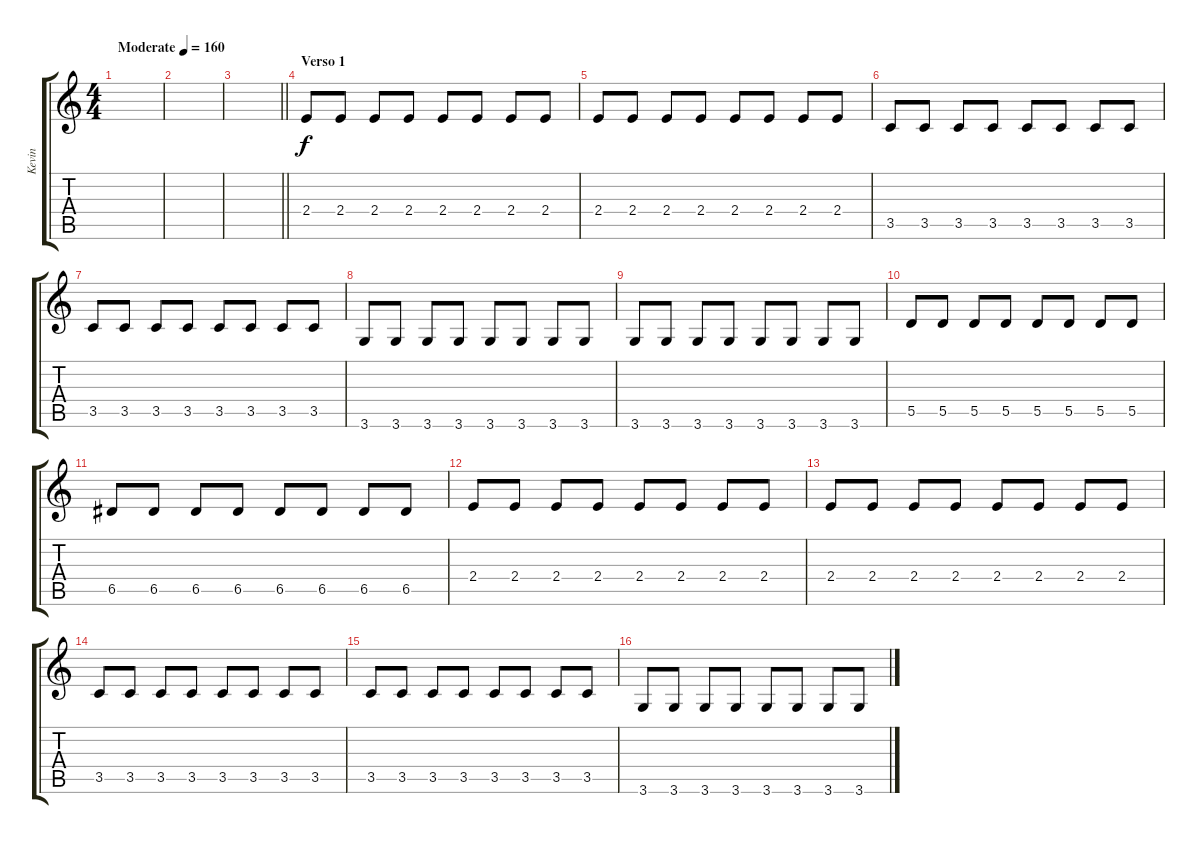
\track ("Kevin" "Kevin") {instrument overdrivenguitar}
\staff {score tabs}
\tuning (E4 B3 G3 D3 A2 E2) {hide}
\ts (4 4)
\tempo (160 "Moderate")
\clef g2
\ks c
|
|
\barLineRight lightlight
|
\section ("" "Verso 1")
2.4.8 2.4.8 2.4.8 2.4.8 2.4.8 2.4.8 2.4.8 2.4.8 |
2.4.8 2.4.8 2.4.8 2.4.8 2.4.8 2.4.8 2.4.8 2.4.8 |
3.5.8 3.5.8 3.5.8 3.5.8 3.5.8 3.5.8 3.5.8 3.5.8 |
3.5.8 3.5.8 3.5.8 3.5.8 3.5.8 3.5.8 3.5.8 3.5.8 |
3.6.8 3.6.8 3.6.8 3.6.8 3.6.8 3.6.8 3.6.8 3.6.8 |
3.6.8 3.6.8 3.6.8 3.6.8 3.6.8 3.6.8 3.6.8 3.6.8 |
5.5.8 5.5.8 5.5.8 5.5.8 5.5.8 5.5.8 5.5.8 5.5.8 |
6.5.8 6.5.8 6.5.8 6.5.8 6.5.8 6.5.8 6.5.8 6.5.8 |
2.4.8 2.4.8 2.4.8 2.4.8 2.4.8 2.4.8 2.4.8 2.4.8 |
2.4.8 2.4.8 2.4.8 2.4.8 2.4.8 2.4.8 2.4.8 2.4.8 |
3.5.8 3.5.8 3.5.8 3.5.8 3.5.8 3.5.8 3.5.8 3.5.8 |
3.5.8 3.5.8 3.5.8 3.5.8 3.5.8 3.5.8 3.5.8 3.5.8 |
3.6.8 3.6.8 3.6.8 3.6.8 3.6.8 3.6.8 3.6.8 3.6.8
